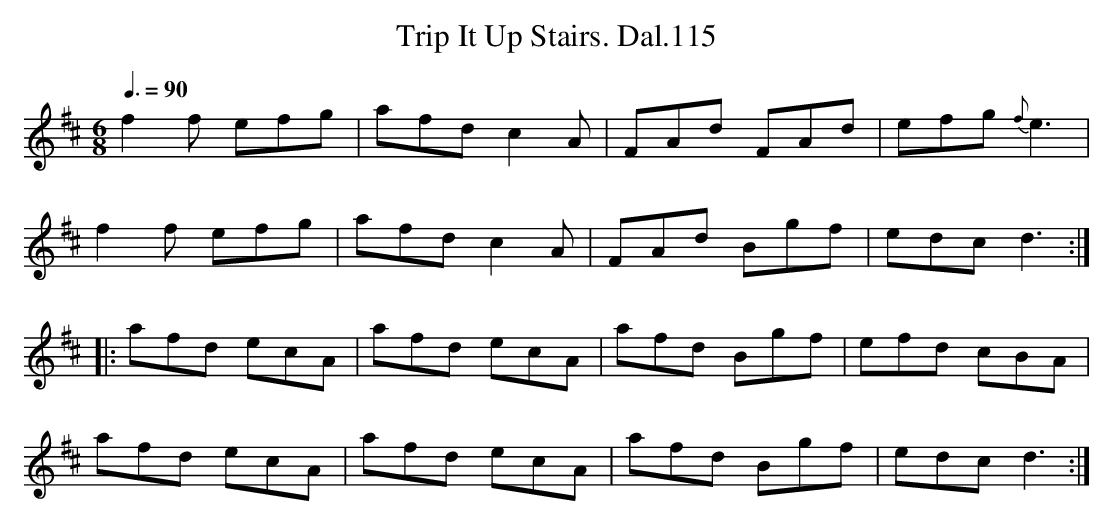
X:1
T:Trip It Up Stairs. Dal.115
M:6/8
L:1/8
Q:3/8=90
K:D
f2f efg | afd c2A | FAd FAd | efg {f}e3 |
f2f efg | afd c2A | FAd Bgf | edc d3 :|
|: afd ecA | afd ecA | afd Bgf | efd cBA |
afd ecA | afd ecA | afd Bgf | edc d3 :|
